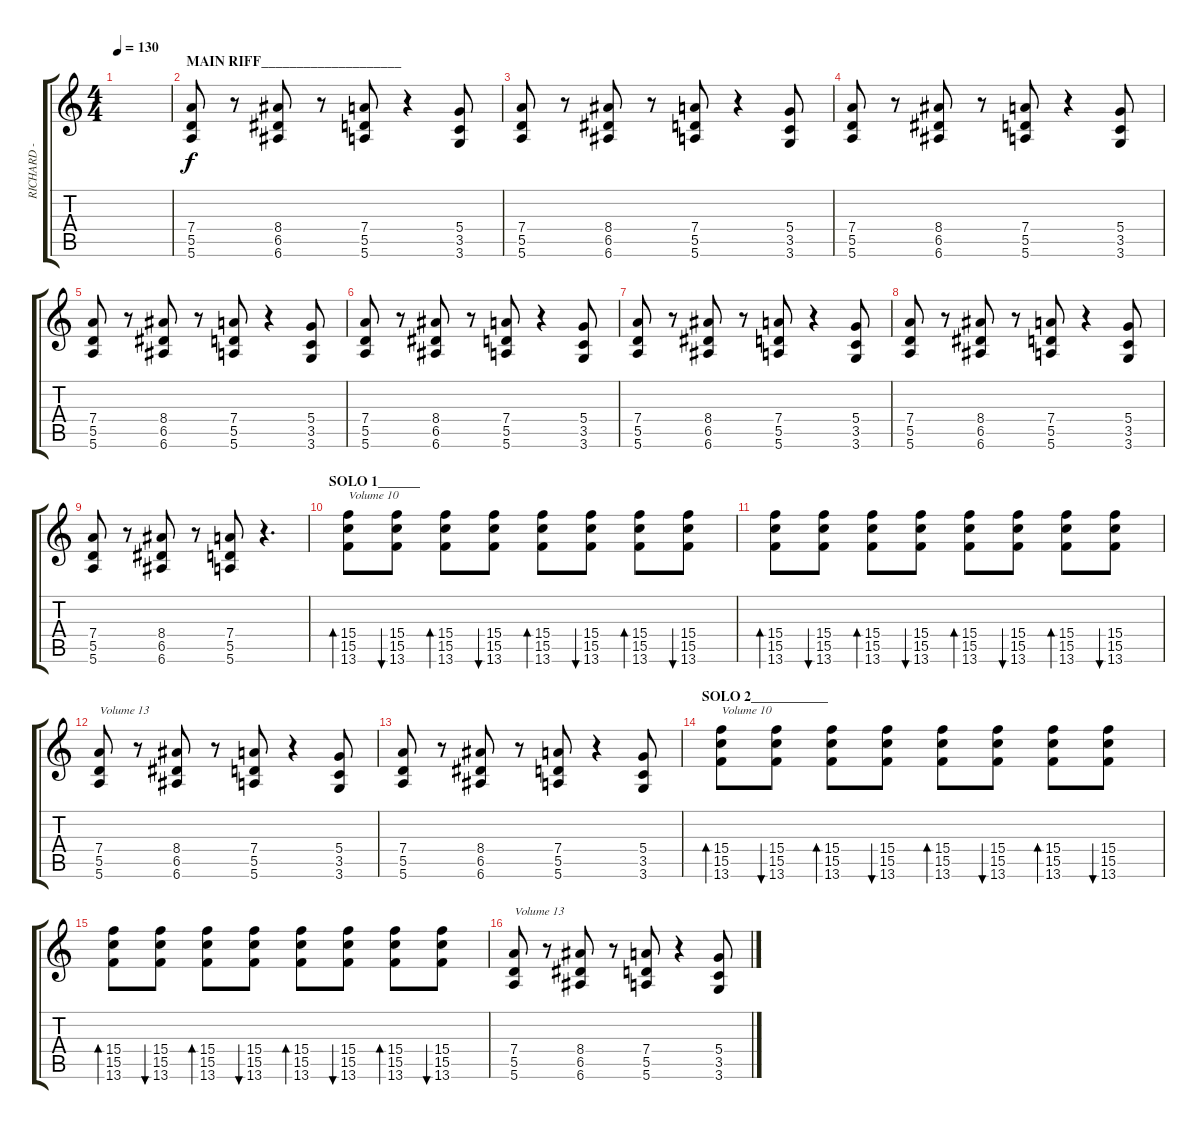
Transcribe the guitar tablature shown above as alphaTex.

\track ("RICHARD - Standart" "RICHARD - ") {instrument distortionguitar}
\staff {score tabs}
\tuning (E4 B3 G3 D3 A2 E2) {hide}
\ts (4 4)
\tempo 130
\clef g2
\ks c
|
\section ("" "MAIN RIFF____________________")
(7.4 5.5 5.6).8 r.8 (8.4 6.5 6.6).8 r.8 (7.4 5.5 5.6).8 r.4 (5.4 3.5 3.6).8 |
(7.4 5.5 5.6).8 r.8 (8.4 6.5 6.6).8 r.8 (7.4 5.5 5.6).8 r.4 (5.4 3.5 3.6).8 |
(7.4 5.5 5.6).8 r.8 (8.4 6.5 6.6).8 r.8 (7.4 5.5 5.6).8 r.4 (5.4 3.5 3.6).8 |
(7.4 5.5 5.6).8 r.8 (8.4 6.5 6.6).8 r.8 (7.4 5.5 5.6).8 r.4 (5.4 3.5 3.6).8 |
(7.4 5.5 5.6).8 r.8 (8.4 6.5 6.6).8 r.8 (7.4 5.5 5.6).8 r.4 (5.4 3.5 3.6).8 |
(7.4 5.5 5.6).8 r.8 (8.4 6.5 6.6).8 r.8 (7.4 5.5 5.6).8 r.4 (5.4 3.5 3.6).8 |
(7.4 5.5 5.6).8 r.8 (8.4 6.5 6.6).8 r.8 (7.4 5.5 5.6).8 r.4 (5.4 3.5 3.6).8 |
(7.4 5.5 5.6).8 r.8 (8.4 6.5 6.6).8 r.8 (7.4 5.5 5.6).8 r.4{d} |
\section ("" "SOLO 1______")
(15.4 15.5 13.6).8{bd 60 txt "Volume 10" volume 10} (15.4 15.5 13.6).8{bu 60} (15.4 15.5 13.6).8{bd 60} (15.4 15.5 13.6).8{bu 60} (15.4 15.5 13.6).8{bd 60} (15.4 15.5 13.6).8{bu 60} (15.4 15.5 13.6).8{bd 60} (15.4 15.5 13.6).8{bu 60} |
(15.4 15.5 13.6).8{bd 60} (15.4 15.5 13.6).8{bu 60} (15.4 15.5 13.6).8{bd 60} (15.4 15.5 13.6).8{bu 60} (15.4 15.5 13.6).8{bd 60} (15.4 15.5 13.6).8{bu 60} (15.4 15.5 13.6).8{bd 60} (15.4 15.5 13.6).8{bu 60} |
(7.4 5.5 5.6).8{txt "Volume 13" volume 13} r.8 (8.4 6.5 6.6).8 r.8 (7.4 5.5 5.6).8 r.4 (5.4 3.5 3.6).8 |
(7.4 5.5 5.6).8 r.8 (8.4 6.5 6.6).8 r.8 (7.4 5.5 5.6).8 r.4 (5.4 3.5 3.6).8 |
\section ("" "SOLO 2___________")
(15.4 15.5 13.6).8{bd 60 txt "Volume 10" volume 10} (15.4 15.5 13.6).8{bu 60} (15.4 15.5 13.6).8{bd 60} (15.4 15.5 13.6).8{bu 60} (15.4 15.5 13.6).8{bd 60} (15.4 15.5 13.6).8{bu 60} (15.4 15.5 13.6).8{bd 60} (15.4 15.5 13.6).8{bu 60} |
(15.4 15.5 13.6).8{bd 60} (15.4 15.5 13.6).8{bu 60} (15.4 15.5 13.6).8{bd 60} (15.4 15.5 13.6).8{bu 60} (15.4 15.5 13.6).8{bd 60} (15.4 15.5 13.6).8{bu 60} (15.4 15.5 13.6).8{bd 60} (15.4 15.5 13.6).8{bu 60} |
(7.4 5.5 5.6).8{txt "Volume 13" volume 13} r.8 (8.4 6.5 6.6).8 r.8 (7.4 5.5 5.6).8 r.4 (5.4 3.5 3.6).8
